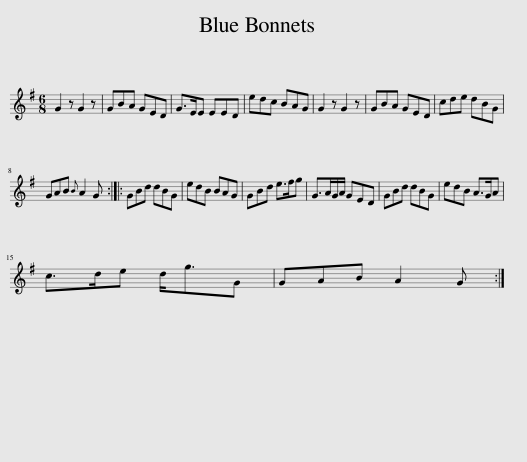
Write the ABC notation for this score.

X:1
L:1/8
M:6/8
I:linebreak $
K:G
V:1 treble
V:1
 G2 z G2 z | GBA GED | G>EE EED | edc BAG | G2 z G2 z | %5
 GBA GED | cde dBG |$ GAB{B} A2 G :: GBd dBG | edB BAG | %10
 GBd e>fg | G>AG/A/ GED | GBd dBG | edB A>GA |$ c>de d<gG | %15
 GAB A2 G :| %16
